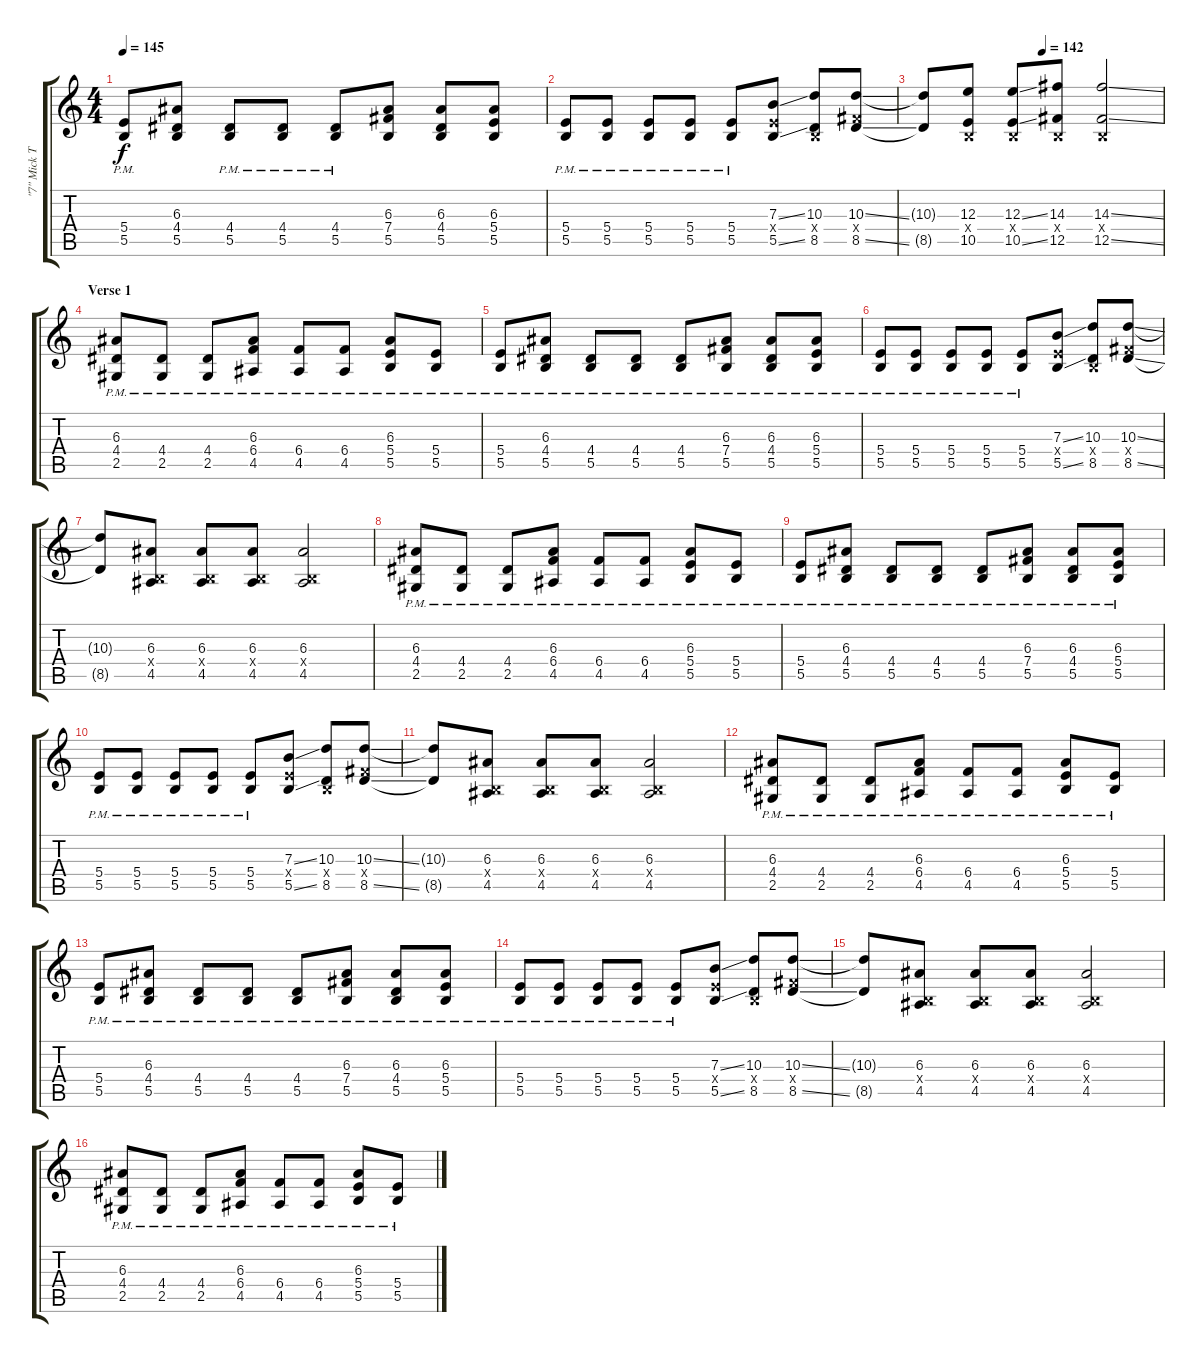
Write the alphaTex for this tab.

\track ("\"7\" Mick Thompson (Guitar 1)" "\"7\" Mick T") {instrument distortionguitar}
\staff {score tabs}
\tuning (Db4 Ab3 E3 B2 Gb2 B1) {hide}
\ts (4 4)
\tempo 145
\clef g2
\ks c
(5.4{pm} 5.5{pm}).8{dy f} (6.3 4.4 5.5).8 (4.4{pm} 5.5{pm}).8 (4.4{pm} 5.5{pm}).8 (4.4{pm} 5.5{pm}).8 (6.3 7.4 5.5).8 (6.3 4.4 5.5).8 (6.3 5.4 5.5).8 |
(5.4{pm} 5.5{pm}).8 (5.4{pm} 5.5{pm}).8 (5.4{pm} 5.5{pm}).8 (5.4{pm} 5.5{pm}).8 (5.4{pm} 5.5{pm}).8 (7.3{ss} 5.4{x} 5.5{ss}).8 (10.3 0.4{x} 8.5).8 (10.3{ss} 7.4{x} 8.5{ss}).8 |
\tempo (142 0.5)
(10.3{t} 8.5{t}).8 (12.3 0.4{x} 10.5).8 (12.3{ss} 0.4{x} 10.5{ss}).8 (14.3 0.4{x} 12.5).8 (14.3{ss} 0.4{x} 12.5{ss}).2 |
\section ("" "Verse 1")
(6.3{pm} 4.4{pm} 2.5{pm}).8 (4.4{pm} 2.5{pm}).8 (4.4{pm} 2.5{pm}).8 (6.3{pm} 6.4{pm} 4.5{pm}).8 (6.4{pm} 4.5{pm}).8 (6.4{pm} 4.5{pm}).8 (6.3{pm} 5.4{pm} 5.5{pm}).8 (5.4{pm} 5.5{pm}).8 |
(5.4{pm} 5.5{pm}).8 (6.3{pm} 4.4{pm} 5.5{pm}).8 (4.4{pm} 5.5{pm}).8 (4.4{pm} 5.5{pm}).8 (4.4{pm} 5.5{pm}).8 (6.3{pm} 7.4{pm} 5.5{pm}).8 (6.3{pm} 4.4{pm} 5.5{pm}).8 (6.3{pm} 5.4{pm} 5.5{pm}).8 |
(5.4{pm} 5.5{pm}).8 (5.4{pm} 5.5{pm}).8 (5.4{pm} 5.5{pm}).8 (5.4{pm} 5.5{pm}).8 (5.4{pm} 5.5{pm}).8 (7.3{ss} 5.4{x} 5.5{ss}).8 (10.3 0.4{x} 8.5).8 (10.3{ss} 7.4{x} 8.5{ss}).8 |
(10.3{t} 8.5{t}).8 (6.3 0.4{x} 4.5).8 (6.3 0.4{x} 4.5).8 (6.3 0.4{x} 4.5).8 (6.3 0.4{x} 4.5).2 |
(6.3{pm} 4.4{pm} 2.5{pm}).8 (4.4{pm} 2.5{pm}).8 (4.4{pm} 2.5{pm}).8 (6.3{pm} 6.4{pm} 4.5{pm}).8 (6.4{pm} 4.5{pm}).8 (6.4{pm} 4.5{pm}).8 (6.3{pm} 5.4{pm} 5.5{pm}).8 (5.4{pm} 5.5{pm}).8 |
(5.4{pm} 5.5{pm}).8 (6.3{pm} 4.4{pm} 5.5{pm}).8 (4.4{pm} 5.5{pm}).8 (4.4{pm} 5.5{pm}).8 (4.4{pm} 5.5{pm}).8 (6.3{pm} 7.4{pm} 5.5{pm}).8 (6.3{pm} 4.4{pm} 5.5{pm}).8 (6.3{pm} 5.4{pm} 5.5{pm}).8 |
(5.4{pm} 5.5{pm}).8 (5.4{pm} 5.5{pm}).8 (5.4{pm} 5.5{pm}).8 (5.4{pm} 5.5{pm}).8 (5.4{pm} 5.5{pm}).8 (7.3{ss} 5.4{x} 5.5{ss}).8 (10.3 0.4{x} 8.5).8 (10.3{ss} 7.4{x} 8.5{ss}).8 |
(10.3{t} 8.5{t}).8 (6.3 0.4{x} 4.5).8 (6.3 0.4{x} 4.5).8 (6.3 0.4{x} 4.5).8 (6.3 0.4{x} 4.5).2 |
(6.3{pm} 4.4{pm} 2.5{pm}).8 (4.4{pm} 2.5{pm}).8 (4.4{pm} 2.5{pm}).8 (6.3{pm} 6.4{pm} 4.5{pm}).8 (6.4{pm} 4.5{pm}).8 (6.4{pm} 4.5{pm}).8 (6.3{pm} 5.4{pm} 5.5{pm}).8 (5.4{pm} 5.5{pm}).8 |
(5.4{pm} 5.5{pm}).8 (6.3{pm} 4.4{pm} 5.5{pm}).8 (4.4{pm} 5.5{pm}).8 (4.4{pm} 5.5{pm}).8 (4.4{pm} 5.5{pm}).8 (6.3{pm} 7.4{pm} 5.5{pm}).8 (6.3{pm} 4.4{pm} 5.5{pm}).8 (6.3{pm} 5.4{pm} 5.5{pm}).8 |
(5.4{pm} 5.5{pm}).8 (5.4{pm} 5.5{pm}).8 (5.4{pm} 5.5{pm}).8 (5.4{pm} 5.5{pm}).8 (5.4{pm} 5.5{pm}).8 (7.3{ss} 5.4{x} 5.5{ss}).8 (10.3 0.4{x} 8.5).8 (10.3{ss} 7.4{x} 8.5{ss}).8 |
(10.3{t} 8.5{t}).8 (6.3 0.4{x} 4.5).8 (6.3 0.4{x} 4.5).8 (6.3 0.4{x} 4.5).8 (6.3 0.4{x} 4.5).2 |
(6.3{pm} 4.4{pm} 2.5{pm}).8 (4.4{pm} 2.5{pm}).8 (4.4{pm} 2.5{pm}).8 (6.3{pm} 6.4{pm} 4.5{pm}).8 (6.4{pm} 4.5{pm}).8 (6.4{pm} 4.5{pm}).8 (6.3{pm} 5.4{pm} 5.5{pm}).8 (5.4{pm} 5.5{pm}).8
